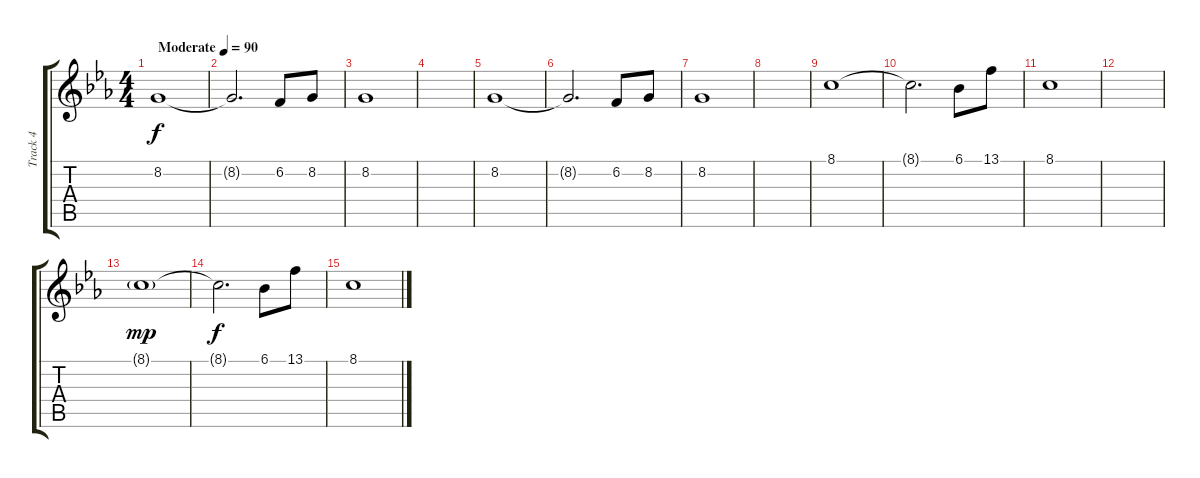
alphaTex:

\track ("Track 4" "Track 4") {instrument fx1rain}
\staff {score tabs}
\tuning (E4 B3 G3 D3 A2 E2) {hide}
\ts (4 4)
\tempo (90 "Moderate")
\clef g2
\ks cminor
8.2.1{dy f instrument fx1rain} |
8.2{t}.2{d} 6.2.8 8.2.8 |
8.2.1 |
|
8.2.1 |
8.2{t}.2{d} 6.2.8 8.2.8 |
8.2.1 |
|
8.1.1 |
8.1{t}.2{d} 6.1.8 13.1.8 |
8.1.1 |
|
8.1{g}.1{dy mp} |
8.1{t}.2{d dy f} 6.1.8 13.1.8 |
8.1.1
